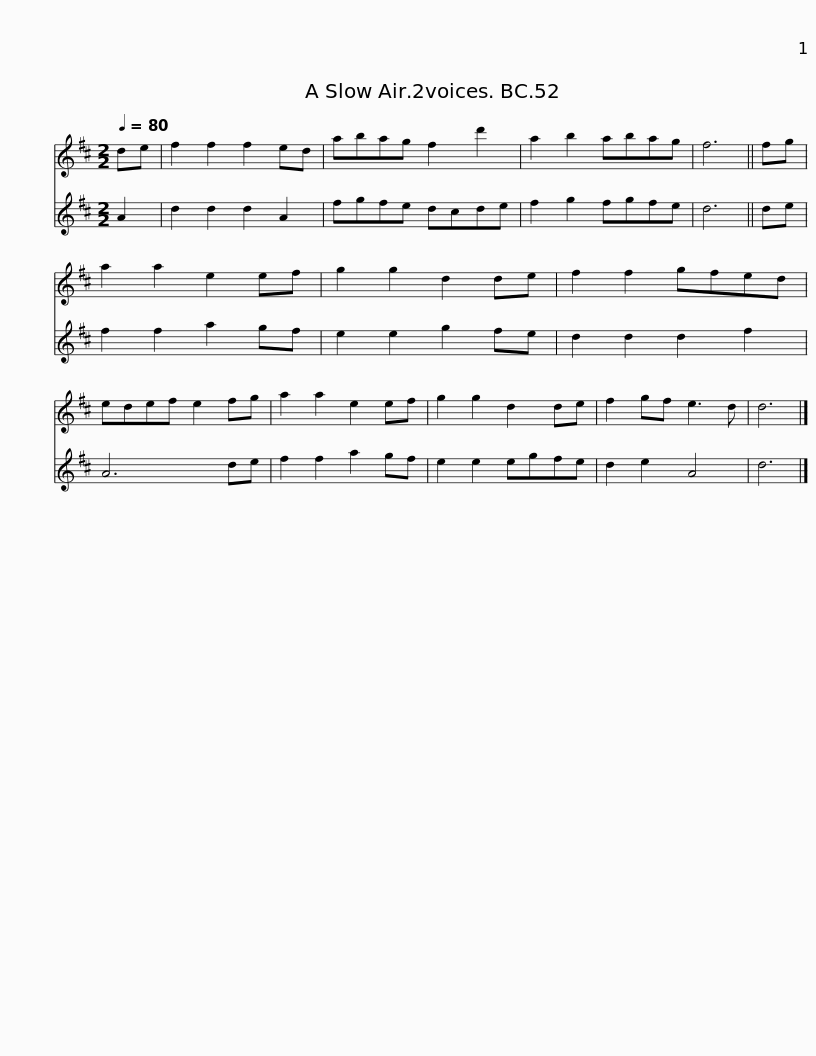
X:1
%%score 1 2
L:1/8
Q:1/4=80
M:2/2
I:linebreak $
K:D
V:1 treble
V:2 treble
V:1
 de | f2 f2 f2 ed | abag f2 d'2 | a2 b2 abag | f6 || %5
 fg | a2 a2 e2 ef | g2 g2 d2 de |$ f2 f2 gfed | edef e2 fg | %10
 a2 a2 e2 ef | g2 g2 d2 de | f2 gf e3 d | d6 |] %14
V:2
 A2 | d2 d2 d2 A2 | fgfe dcde | f2 g2 fgfe | d6 || %5
 de | f2 f2 a2 gf | e2 e2 g2 fe |$ d2 d2 d2 f2 | A6 de | %10
 f2 f2 a2 gf | e2 e2 egfe | d2 e2 A4 | d6 |] %14
